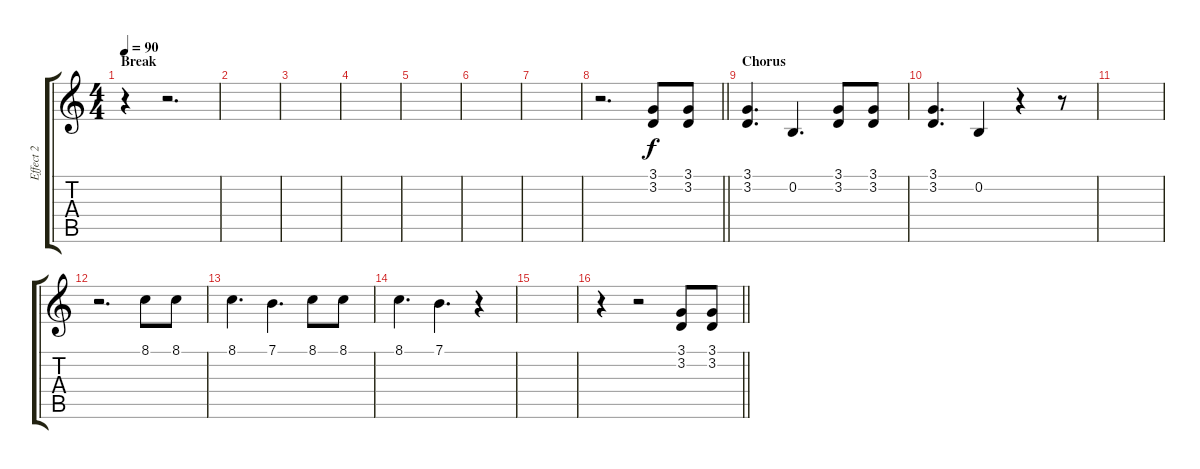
\track ("Effect 2" "Effect 2") {instrument piccolo}
\staff {score tabs}
\tuning (E4 B3 G3 D3 A2 E2) {hide}
\ts (4 4)
\section ("" "Break")
\tempo 90
\clef g2
\ks c
r.4{dy f} r.2{d} |
|
|
|
|
|
|
\barLineRight lightlight
r.2{d} (3.1 3.2).8 (3.1 3.2).8 |
\section ("" "Chorus")
(3.1 3.2).4{d} 0.2.4{d} (3.1 3.2).8 (3.1 3.2).8 |
(3.1 3.2).4{d} 0.2.4 r.4 r.8 |
|
r.2{d} 8.1.8 8.1.8 |
8.1.4{d} 7.1.4{d} 8.1.8 8.1.8 |
8.1.4{d} 7.1.4{d} r.4 |
|
\barLineRight lightlight
r.4 r.2 (3.1 3.2).8 (3.1 3.2).8
